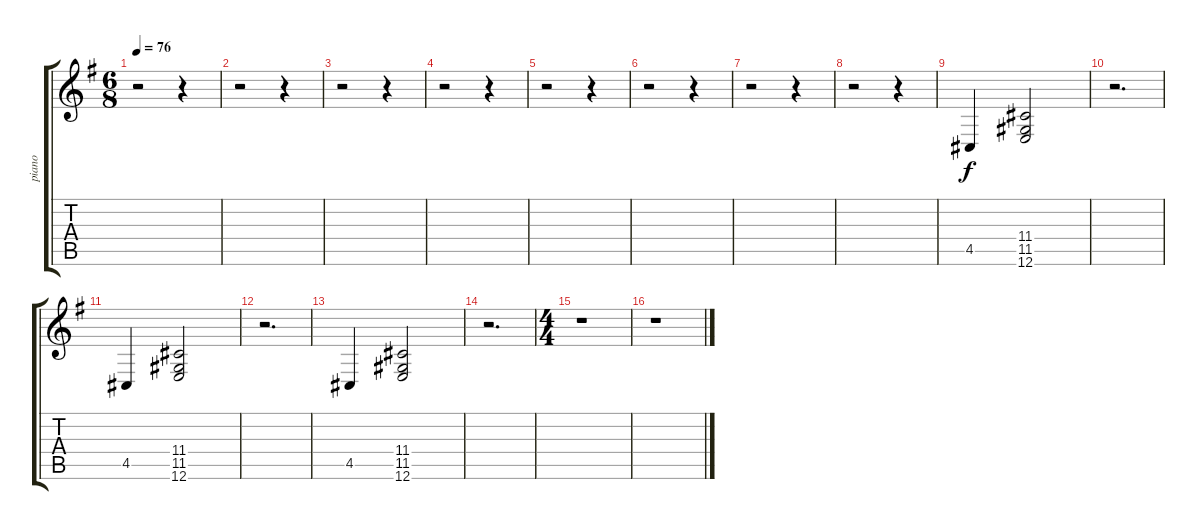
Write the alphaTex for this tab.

\track ("piano" "piano") {instrument acousticgrandpiano}
\staff {score tabs}
\tuning (E4 B3 G3 D3 A2 E2) {hide}
\ts (6 8)
\tempo 76
\clef g2
\ks g
r.2{dy f} r.4 |
r.2 r.4 |
r.2 r.4 |
r.2 r.4 |
r.2 r.4 |
r.2 r.4 |
r.2 r.4 |
r.2 r.4 |
4.5.4 (11.4 11.5 12.6).2 |
r.2{d} |
4.5.4 (11.4 11.5 12.6).2 |
r.2{d} |
4.5.4 (11.4 11.5 12.6).2 |
r.2{d} |
\ts (4 4)
r.1 |
r.1
